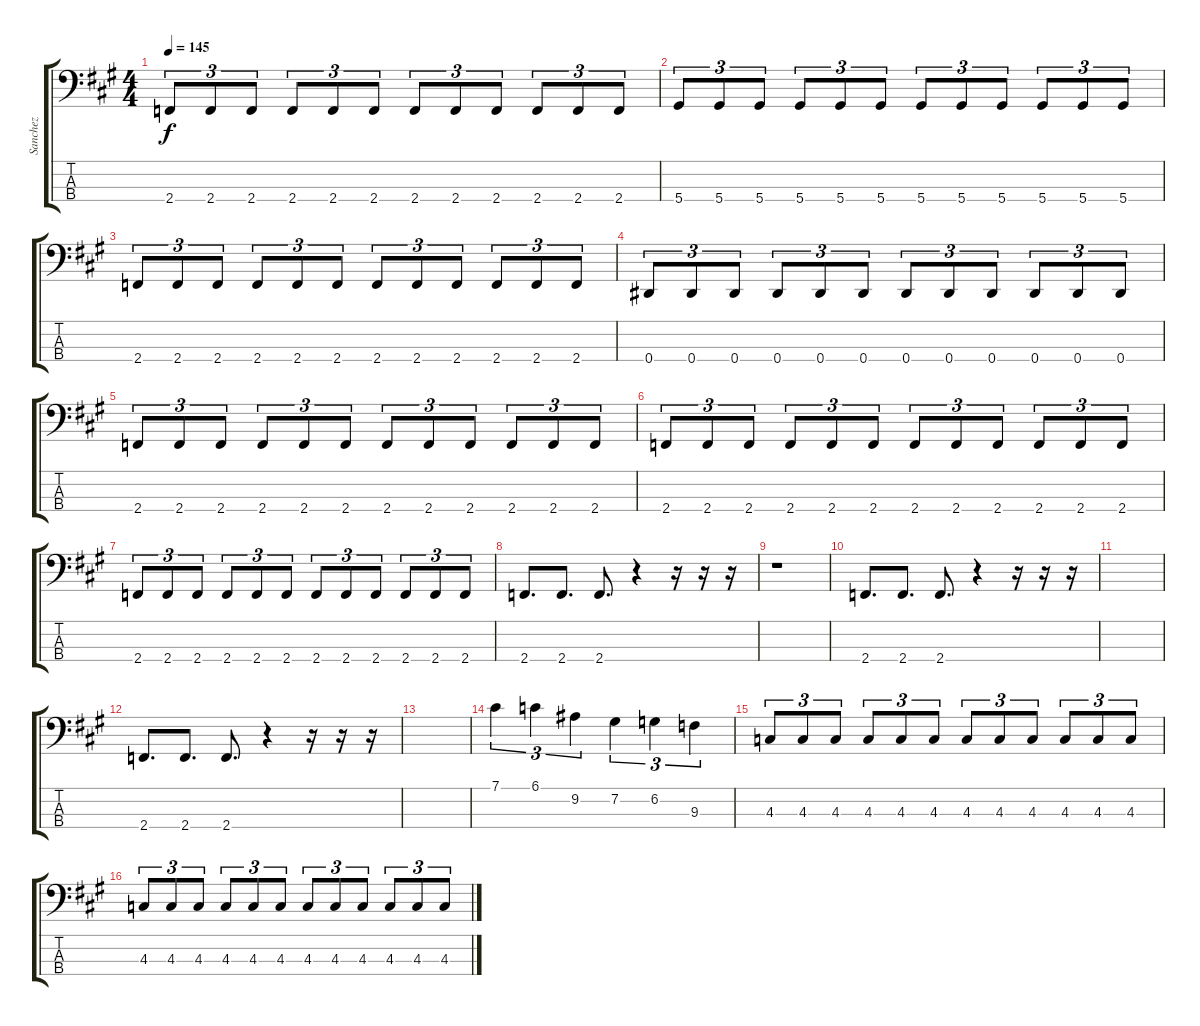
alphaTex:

\track ("Sanchez" "Sanchez") {instrument electricbassfinger}
\staff {score tabs}
\tuning (Gb2 Db2 Ab1 Eb1) {hide}
\ts (4 4)
\tempo 145
\clef f4
\ks f#minor
2.4.8{tu (3 2) dy f} 2.4.8{tu (3 2)} 2.4.8{tu (3 2)} 2.4.8{tu (3 2)} 2.4.8{tu (3 2)} 2.4.8{tu (3 2)} 2.4.8{tu (3 2)} 2.4.8{tu (3 2)} 2.4.8{tu (3 2)} 2.4.8{tu (3 2)} 2.4.8{tu (3 2)} 2.4.8{tu (3 2)} |
5.4.8{tu (3 2)} 5.4.8{tu (3 2)} 5.4.8{tu (3 2)} 5.4.8{tu (3 2)} 5.4.8{tu (3 2)} 5.4.8{tu (3 2)} 5.4.8{tu (3 2)} 5.4.8{tu (3 2)} 5.4.8{tu (3 2)} 5.4.8{tu (3 2)} 5.4.8{tu (3 2)} 5.4.8{tu (3 2)} |
2.4.8{tu (3 2)} 2.4.8{tu (3 2)} 2.4.8{tu (3 2)} 2.4.8{tu (3 2)} 2.4.8{tu (3 2)} 2.4.8{tu (3 2)} 2.4.8{tu (3 2)} 2.4.8{tu (3 2)} 2.4.8{tu (3 2)} 2.4.8{tu (3 2)} 2.4.8{tu (3 2)} 2.4.8{tu (3 2)} |
0.4.8{tu (3 2)} 0.4.8{tu (3 2)} 0.4.8{tu (3 2)} 0.4.8{tu (3 2)} 0.4.8{tu (3 2)} 0.4.8{tu (3 2)} 0.4.8{tu (3 2)} 0.4.8{tu (3 2)} 0.4.8{tu (3 2)} 0.4.8{tu (3 2)} 0.4.8{tu (3 2)} 0.4.8{tu (3 2)} |
2.4.8{tu (3 2)} 2.4.8{tu (3 2)} 2.4.8{tu (3 2)} 2.4.8{tu (3 2)} 2.4.8{tu (3 2)} 2.4.8{tu (3 2)} 2.4.8{tu (3 2)} 2.4.8{tu (3 2)} 2.4.8{tu (3 2)} 2.4.8{tu (3 2)} 2.4.8{tu (3 2)} 2.4.8{tu (3 2)} |
2.4.8{tu (3 2)} 2.4.8{tu (3 2)} 2.4.8{tu (3 2)} 2.4.8{tu (3 2)} 2.4.8{tu (3 2)} 2.4.8{tu (3 2)} 2.4.8{tu (3 2)} 2.4.8{tu (3 2)} 2.4.8{tu (3 2)} 2.4.8{tu (3 2)} 2.4.8{tu (3 2)} 2.4.8{tu (3 2)} |
2.4.8{tu (3 2)} 2.4.8{tu (3 2)} 2.4.8{tu (3 2)} 2.4.8{tu (3 2)} 2.4.8{tu (3 2)} 2.4.8{tu (3 2)} 2.4.8{tu (3 2)} 2.4.8{tu (3 2)} 2.4.8{tu (3 2)} 2.4.8{tu (3 2)} 2.4.8{tu (3 2)} 2.4.8{tu (3 2)} |
2.4.8{d} 2.4.8{d} 2.4.8{d} r.4 r.16 r.16 r.16 |
r.1 |
2.4.8{d} 2.4.8{d} 2.4.8{d} r.4 r.16 r.16 r.16 |
|
2.4.8{d} 2.4.8{d} 2.4.8{d} r.4 r.16 r.16 r.16 |
|
7.1.4{tu (3 2)} 6.1.4{tu (3 2)} 9.2.4{tu (3 2)} 7.2.4{tu (3 2)} 6.2.4{tu (3 2)} 9.3.4{tu (3 2)} |
4.3.8{tu (3 2)} 4.3.8{tu (3 2)} 4.3.8{tu (3 2)} 4.3.8{tu (3 2)} 4.3.8{tu (3 2)} 4.3.8{tu (3 2)} 4.3.8{tu (3 2)} 4.3.8{tu (3 2)} 4.3.8{tu (3 2)} 4.3.8{tu (3 2)} 4.3.8{tu (3 2)} 4.3.8{tu (3 2)} |
4.3.8{tu (3 2)} 4.3.8{tu (3 2)} 4.3.8{tu (3 2)} 4.3.8{tu (3 2)} 4.3.8{tu (3 2)} 4.3.8{tu (3 2)} 4.3.8{tu (3 2)} 4.3.8{tu (3 2)} 4.3.8{tu (3 2)} 4.3.8{tu (3 2)} 4.3.8{tu (3 2)} 4.3.8{tu (3 2)}
